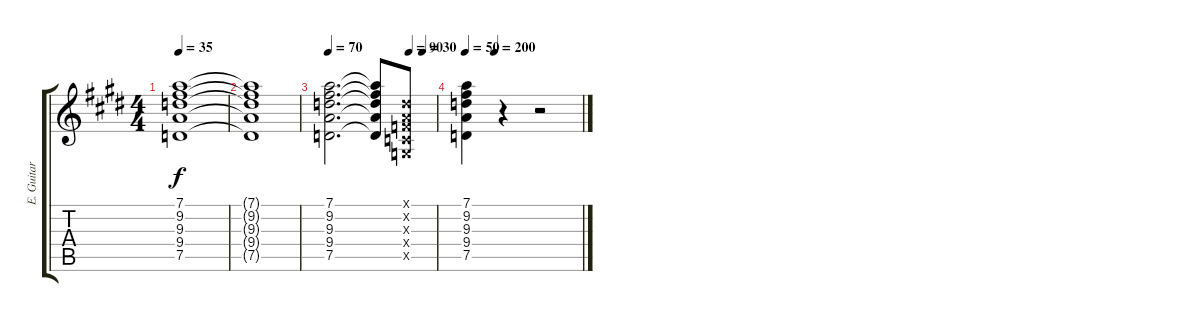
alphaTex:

\track ("E. Guitar II" "E. Guitar ") {instrument overdrivenguitar}
\staff {score tabs}
\tuning (D4 A3 F3 C3 G2 D2) {hide}
\ts (4 4)
\tempo 35
\clef g2
\ks e
(7.1{t} 9.2{t} 9.3{t} 9.4{t} 7.5{t}).1{dy f} |
(7.1{t} 9.2{t} 9.3{t} 9.4{t} 7.5{t}).1 |
\tempo 70
\tempo (90 0.75)
\tempo (30 0.875)
(7.1 9.2 9.3 9.4 7.5).2{d} (7.1{t} 9.2{t} 9.3{t} 9.4{t} 7.5{t}).8 (0.1{x} 0.2{x} 0.3{x} 0.4{x} 0.5{x}).8 |
\tempo 50
\tempo (200 0.25)
(7.1 9.2 9.3 9.4 7.5).4 r.4 r.2
